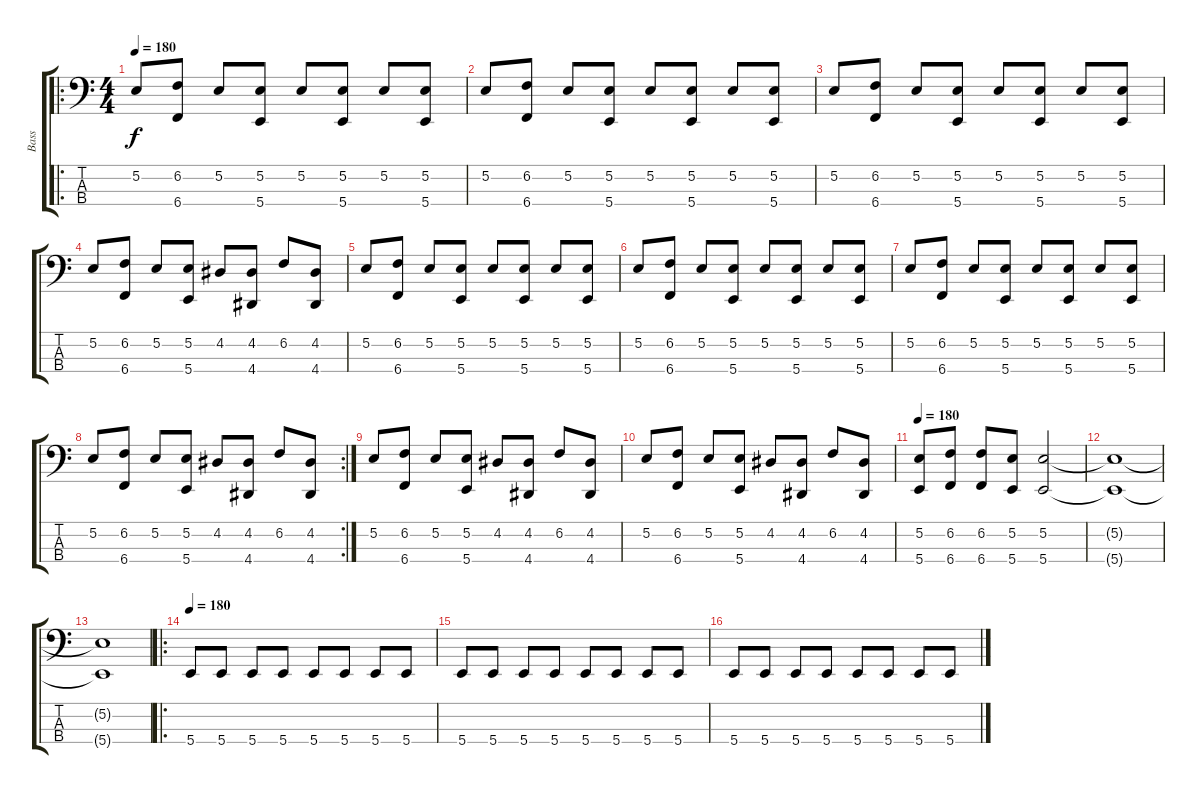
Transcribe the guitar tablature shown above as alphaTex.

\track ("Bass" "Bass") {instrument electricbasspick}
\staff {score tabs}
\tuning (E2 B1 Gb1 B0) {hide}
\ro
\ts (4 4)
\tempo 180
\clef f4
\ks c
5.2.8{dy f} (6.2 6.4).8 5.2.8 (5.2 5.4).8 5.2.8 (5.2 5.4).8 5.2.8 (5.2 5.4).8 |
5.2.8 (6.2 6.4).8 5.2.8 (5.2 5.4).8 5.2.8 (5.2 5.4).8 5.2.8 (5.2 5.4).8 |
5.2.8 (6.2 6.4).8 5.2.8 (5.2 5.4).8 5.2.8 (5.2 5.4).8 5.2.8 (5.2 5.4).8 |
5.2.8 (6.2 6.4).8 5.2.8 (5.2 5.4).8 4.2.8 (4.2 4.4).8 6.2.8 (4.2 4.4).8 |
5.2.8 (6.2 6.4).8 5.2.8 (5.2 5.4).8 5.2.8 (5.2 5.4).8 5.2.8 (5.2 5.4).8 |
5.2.8 (6.2 6.4).8 5.2.8 (5.2 5.4).8 5.2.8 (5.2 5.4).8 5.2.8 (5.2 5.4).8 |
5.2.8 (6.2 6.4).8 5.2.8 (5.2 5.4).8 5.2.8 (5.2 5.4).8 5.2.8 (5.2 5.4).8 |
\rc 2
5.2.8 (6.2 6.4).8 5.2.8 (5.2 5.4).8 4.2.8 (4.2 4.4).8 6.2.8 (4.2 4.4).8 |
5.2.8 (6.2 6.4).8 5.2.8 (5.2 5.4).8 4.2.8 (4.2 4.4).8 6.2.8 (4.2 4.4).8 |
5.2.8 (6.2 6.4).8 5.2.8 (5.2 5.4).8 4.2.8 (4.2 4.4).8 6.2.8 (4.2 4.4).8 |
\tempo 180
(5.2 5.4).8 (6.2 6.4).8 (6.2 6.4).8 (5.2 5.4).8 (5.2 5.4).2 |
(5.2{t} 5.4{t}).1 |
(5.2{t} 5.4{t}).1 |
\ro
\tempo 180
5.4.8 5.4.8 5.4.8 5.4.8 5.4.8 5.4.8 5.4.8 5.4.8 |
5.4.8 5.4.8 5.4.8 5.4.8 5.4.8 5.4.8 5.4.8 5.4.8 |
5.4.8 5.4.8 5.4.8 5.4.8 5.4.8 5.4.8 5.4.8 5.4.8
